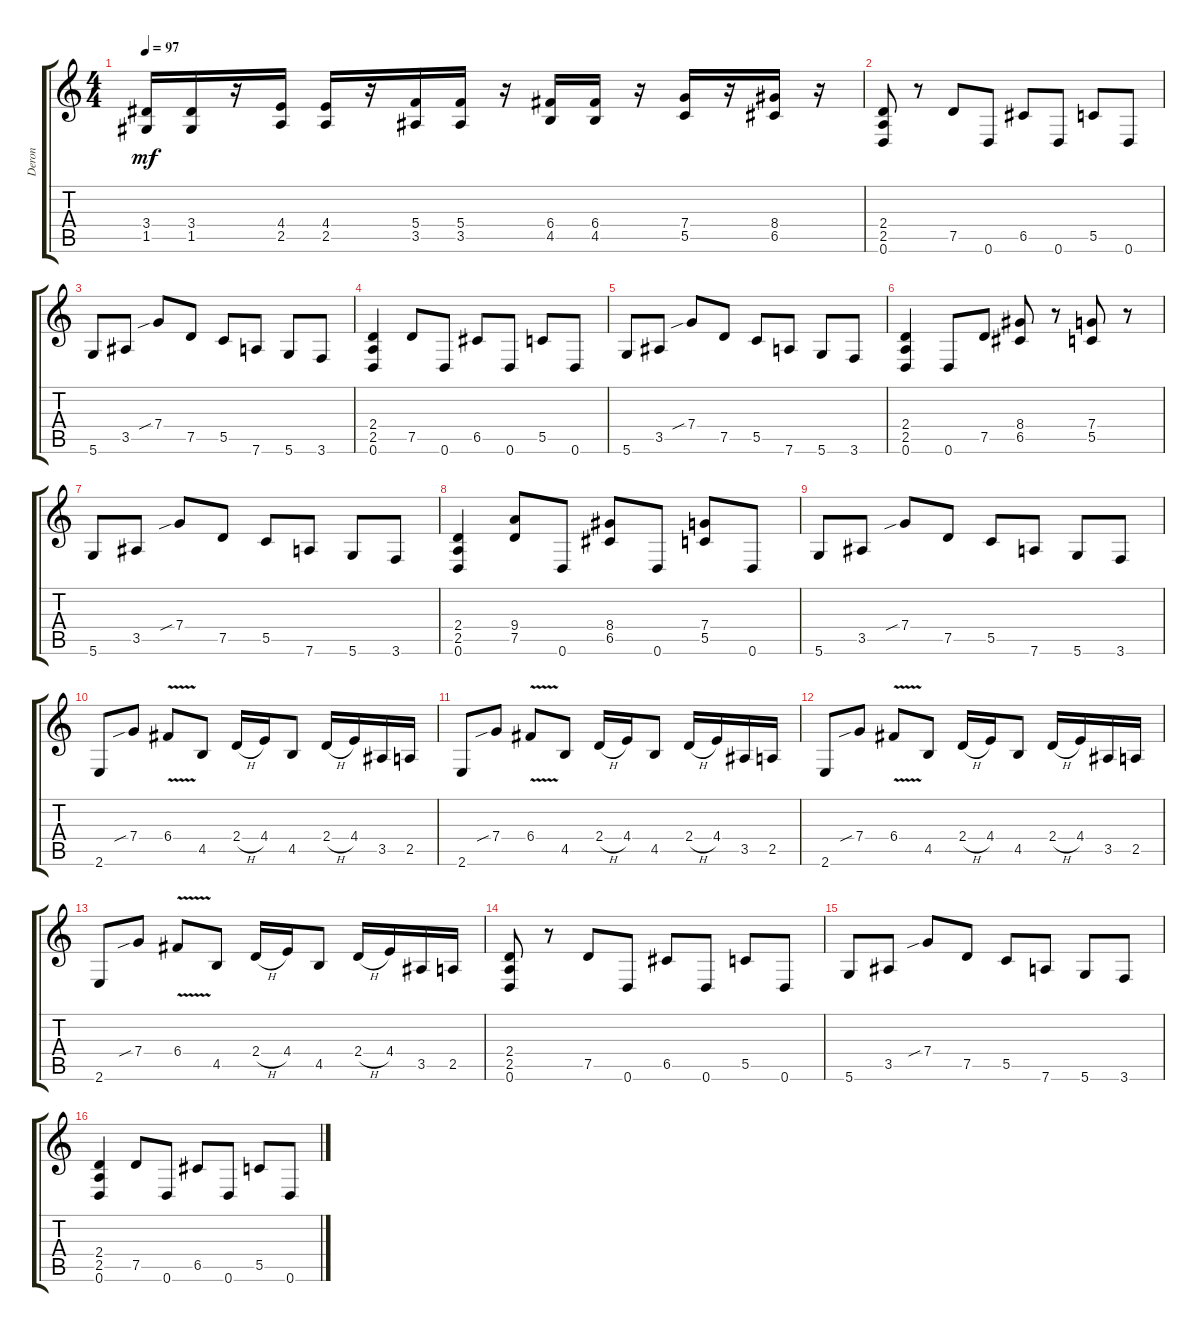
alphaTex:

\track ("Deron" "Deron") {instrument distortionguitar}
\staff {score tabs}
\tuning (D4 A3 F3 C3 G2 D2) {hide}
\ts (4 4)
\tempo 97
\clef g2
\ks c
(3.4 1.5).16{dy mf instrument distortionguitar} (3.4 1.5).16 r.16 (4.4 2.5).16 (4.4 2.5).16 r.16 (5.4 3.5).16 (5.4 3.5).16 r.16 (6.4 4.5).16 (6.4 4.5).16 r.16 (7.4 5.5).16 r.16 (8.4 6.5).16 r.16 |
(2.4 2.5 0.6).8 r.8 7.5.8 0.6.8 6.5.8 0.6.8 5.5.8 0.6.8 |
5.6.8 3.5.8 7.4{sib}.8 7.5.8 5.5.8 7.6.8 5.6.8 3.6.8 |
(2.4 2.5 0.6).4 7.5.8 0.6.8 6.5.8 0.6.8 5.5.8 0.6.8 |
5.6.8 3.5.8 7.4{sib}.8 7.5.8 5.5.8 7.6.8 5.6.8 3.6.8 |
(2.4 2.5 0.6).4 0.6.8 7.5.8 (8.4 6.5).8 r.8 (7.4 5.5).8 r.8 |
5.6.8 3.5.8 7.4{sib}.8 7.5.8 5.5.8 7.6.8 5.6.8 3.6.8 |
(2.4 2.5 0.6).4 (9.4 7.5).8 0.6.8 (8.4 6.5).8 0.6.8 (7.4 5.5).8 0.6.8 |
5.6.8 3.5.8 7.4{sib}.8 7.5.8 5.5.8 7.6.8 5.6.8 3.6.8 |
2.6.8 7.4{sib}.8 6.4{v}.8 4.5.8 2.4{h}.16 4.4.16 4.5.8 2.4{h}.16 4.4.16 3.5.16 2.5.16 |
2.6.8 7.4{sib}.8 6.4{v}.8 4.5.8 2.4{h}.16 4.4.16 4.5.8 2.4{h}.16 4.4.16 3.5.16 2.5.16 |
2.6.8 7.4{sib}.8 6.4{v}.8 4.5.8 2.4{h}.16 4.4.16 4.5.8 2.4{h}.16 4.4.16 3.5.16 2.5.16 |
2.6.8 7.4{sib}.8 6.4{v}.8 4.5.8 2.4{h}.16 4.4.16 4.5.8 2.4{h}.16 4.4.16 3.5.16 2.5.16 |
(2.4 2.5 0.6).8 r.8 7.5.8 0.6.8 6.5.8 0.6.8 5.5.8 0.6.8 |
5.6.8 3.5.8 7.4{sib}.8 7.5.8 5.5.8 7.6.8 5.6.8 3.6.8 |
(2.4 2.5 0.6).4 7.5.8 0.6.8 6.5.8 0.6.8 5.5.8 0.6.8
